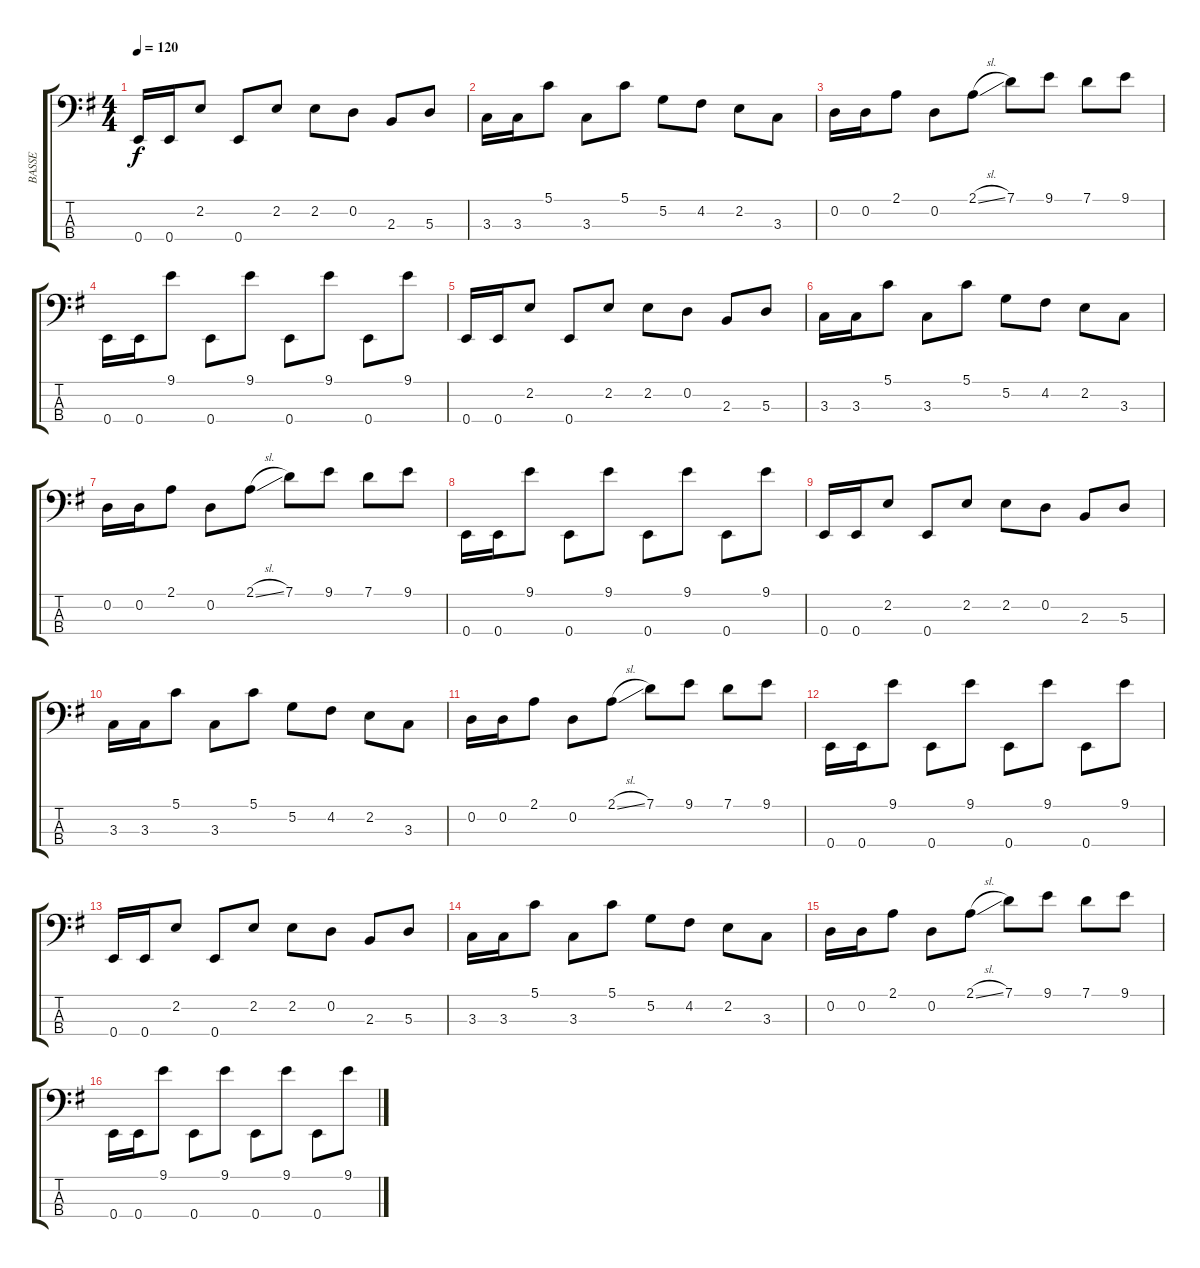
\track ("BASSE" "BASSE") {instrument electricbassfinger}
\staff {score tabs}
\tuning (G2 D2 A1 E1) {hide}
\ts (4 4)
\tempo 120
\clef f4
\ks g
0.4.16{dy f} 0.4.16 2.2.8 0.4.8 2.2.8 2.2.8 0.2.8 2.3.8 5.3.8 |
3.3.16 3.3.16 5.1.8 3.3.8 5.1.8 5.2.8 4.2.8 2.2.8 3.3.8 |
0.2.16 0.2.16 2.1.8 0.2.8 2.1{sl}.8 7.1.8 9.1.8 7.1.8 9.1.8 |
0.4.16 0.4.16 9.1.8 0.4.8 9.1.8 0.4.8 9.1.8 0.4.8 9.1.8 |
0.4.16 0.4.16 2.2.8 0.4.8 2.2.8 2.2.8 0.2.8 2.3.8 5.3.8 |
3.3.16 3.3.16 5.1.8 3.3.8 5.1.8 5.2.8 4.2.8 2.2.8 3.3.8 |
0.2.16 0.2.16 2.1.8 0.2.8 2.1{sl}.8 7.1.8 9.1.8 7.1.8 9.1.8 |
0.4.16 0.4.16 9.1.8 0.4.8 9.1.8 0.4.8 9.1.8 0.4.8 9.1.8 |
0.4.16 0.4.16 2.2.8 0.4.8 2.2.8 2.2.8 0.2.8 2.3.8 5.3.8 |
3.3.16 3.3.16 5.1.8 3.3.8 5.1.8 5.2.8 4.2.8 2.2.8 3.3.8 |
0.2.16 0.2.16 2.1.8 0.2.8 2.1{sl}.8 7.1.8 9.1.8 7.1.8 9.1.8 |
0.4.16 0.4.16 9.1.8 0.4.8 9.1.8 0.4.8 9.1.8 0.4.8 9.1.8 |
0.4.16 0.4.16 2.2.8 0.4.8 2.2.8 2.2.8 0.2.8 2.3.8 5.3.8 |
3.3.16 3.3.16 5.1.8 3.3.8 5.1.8 5.2.8 4.2.8 2.2.8 3.3.8 |
0.2.16 0.2.16 2.1.8 0.2.8 2.1{sl}.8 7.1.8 9.1.8 7.1.8 9.1.8 |
0.4.16 0.4.16 9.1.8 0.4.8 9.1.8 0.4.8 9.1.8 0.4.8 9.1.8
